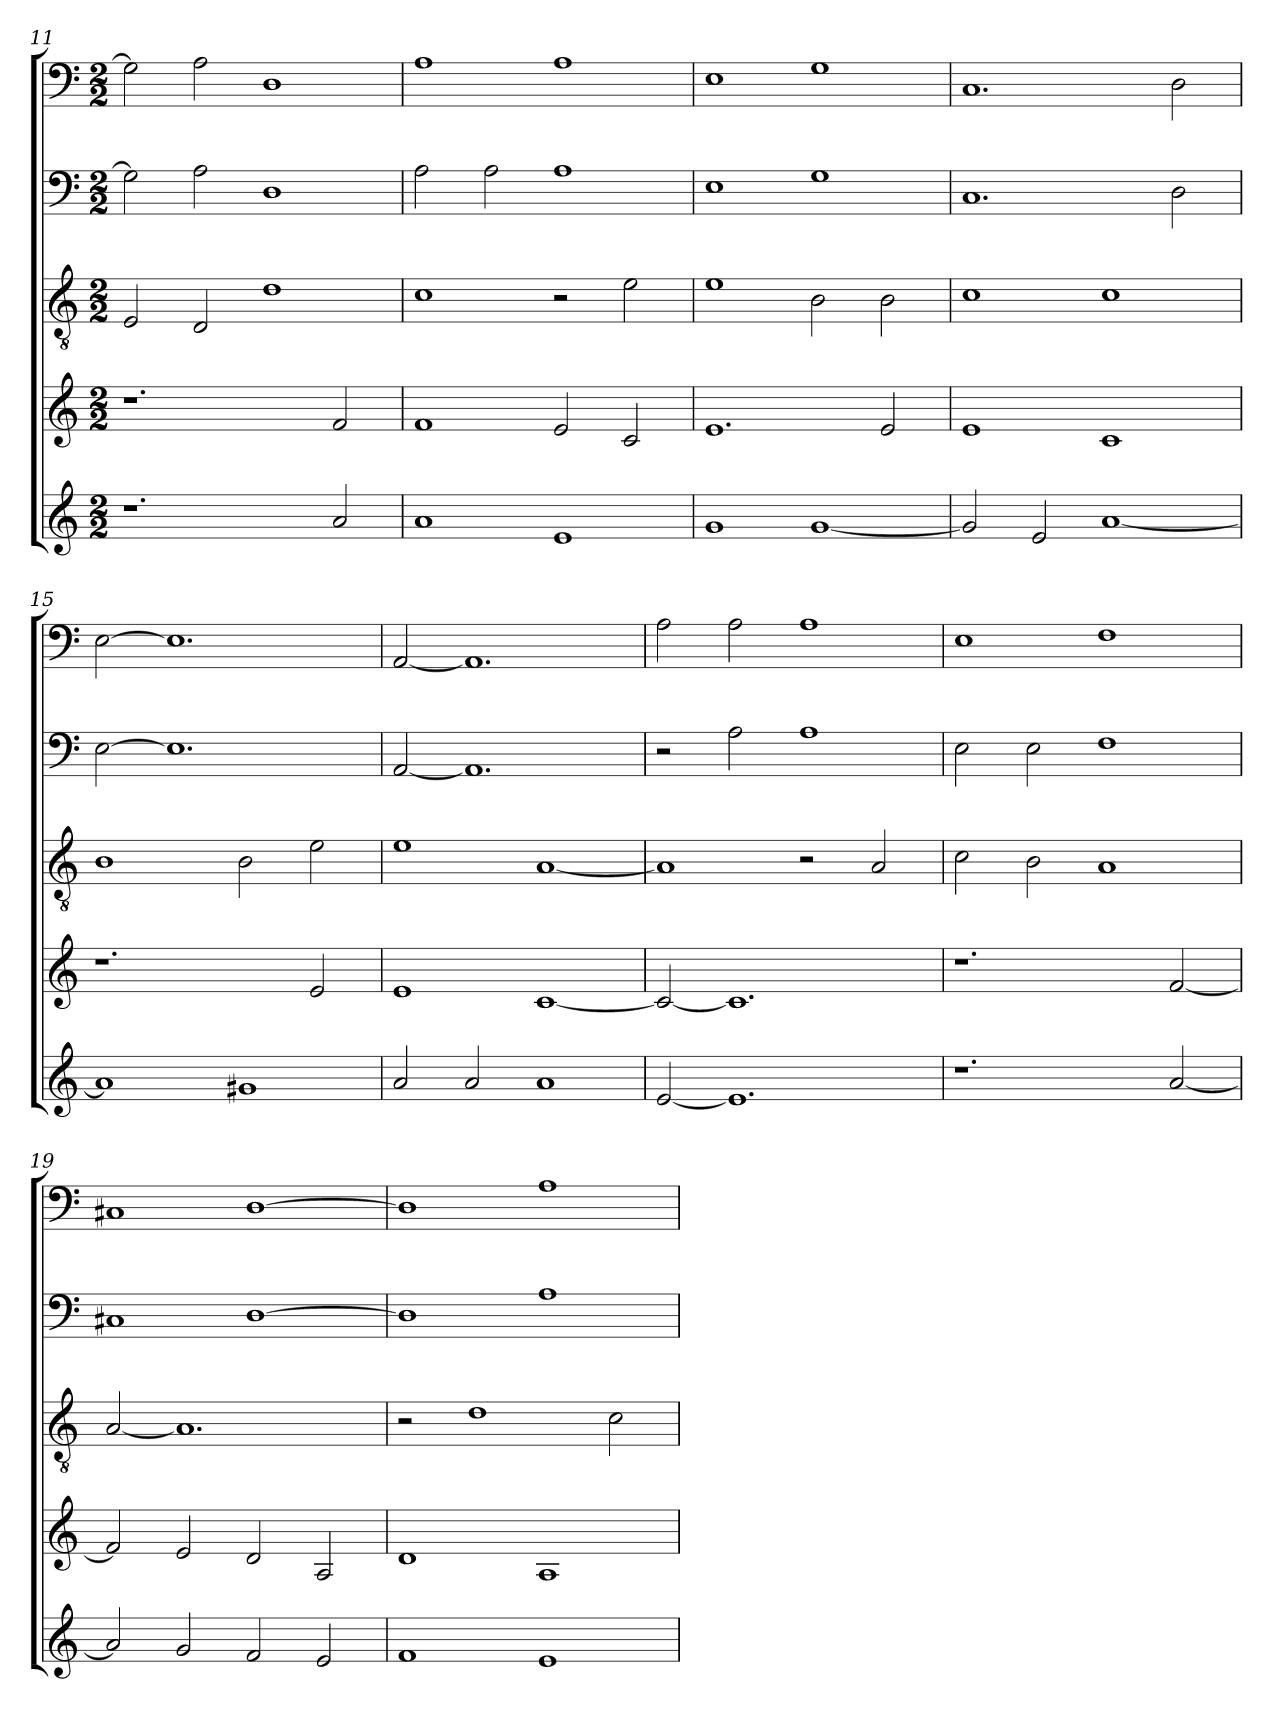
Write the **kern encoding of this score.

**kern	**kern	**kern	**kern	**kern
*part5	*part4	*part3	*part2	*part1
*staff5	*staff4	*staff3	*staff2	*staff1
*	*	*clefGv2	*clefF4	*clefF4
*k[]	*k[]	*k[]	*k[]	*k[]
*a:	*a:	*a:	*a:	*a:
*M2/2	*M2/2	*M2/2	*M2/2	*M2/2
=11	=11	=11	=11	=11
1.r	1.r	2E	2G]	2G]
.	.	2D	2A	2A
.	.	1d	1D	1D
2a	2f	.	.	.
=12	=12	=12	=12	=12
1a	1f	1c	2A	1A
.	.	.	2A	.
1e	2e	2r	1A	1A
.	2c	2e	.	.
=13	=13	=13	=13	=13
1g	1.e	1e	1E	1E
[1g	.	2B	1G	1G
.	2e	2B	.	.
=14	=14	=14	=14	=14
2g]	1e	1c	1.C	1.C
2e	.	.	.	.
[1a	1c	1c	.	.
.	.	.	2D	2D
=15	=15	=15	=15	=15
1a]	1.r	1B	[2E	[2E
.	.	.	1.E]	1.E]
1g#X	.	2B	.	.
.	2e	2e	.	.
=16	=16	=16	=16	=16
2a	1e	1e	[2AA	[2AA
2a	.	.	1.AA]	1.AA]
1a	[1c	[1A	.	.
=17	=17	=17	=17	=17
[2e	2c_	1A]	2r	2A
1.e]	1.c]	.	2A	2A
.	.	2r	1A	1A
.	.	2A	.	.
=18	=18	=18	=18	=18
1.r	1.r	2c	2E	1E
.	.	2B	2E	.
.	.	1A	1F	1F
[2a	[2f	.	.	.
=19	=19	=19	=19	=19
2a]	2f]	[2A	1C#X	1C#X
2g	2e	1.A]	.	.
2f	2d	.	[1D	[1D
2e	2A	.	.	.
=20	=20	=20	=20	=20
1f	1d	2r	1D]	1D]
.	.	1d	.	.
1e	1A	.	1A	1A
.	.	2c	.	.
=	=	=	=	=
*-	*-	*-	*-	*-
